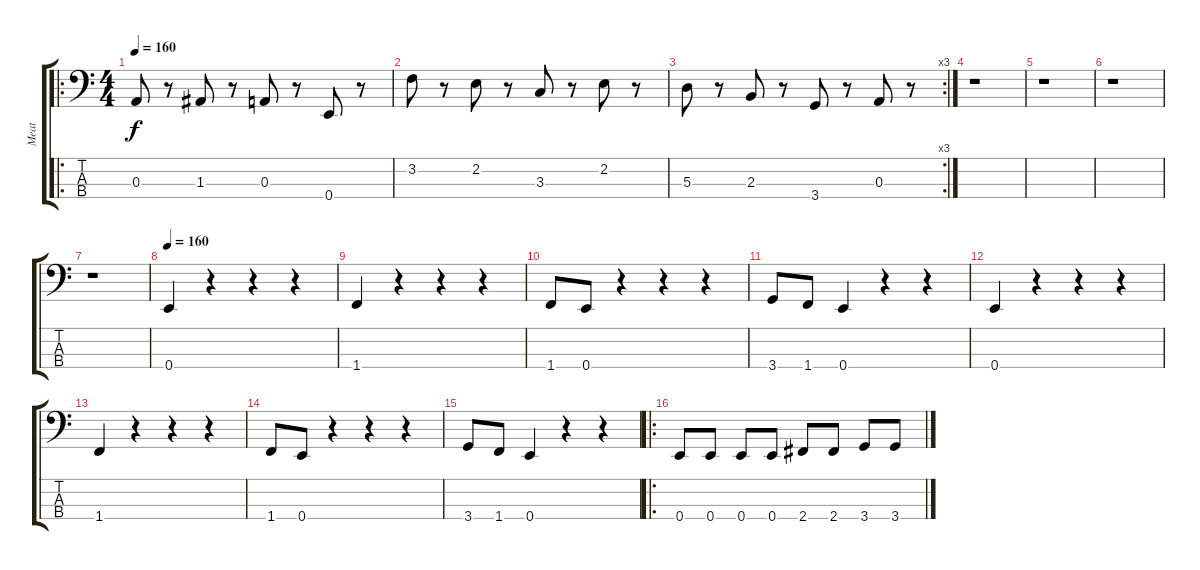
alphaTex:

\track ("Meat" "Meat") {instrument electricbasspick}
\staff {score tabs}
\tuning (G2 D2 A1 E1) {hide}
\ro
\ts (4 4)
\tempo 160
\tempo 120
\tempo 160
\clef f4
\ks c
0.3.8{dy f instrument electricbasspick} r.8 1.3.8 r.8 0.3.8 r.8 0.4.8 r.8 |
3.2.8 r.8 2.2.8 r.8 3.3.8 r.8 2.2.8 r.8 |
\rc 3
5.3.8 r.8 2.3.8 r.8 3.4.8 r.8 0.3.8 r.8 |
r.1 |
r.1 |
r.1 |
r.1 |
\tempo 160
0.4.4 r.4 r.4 r.4 |
1.4.4 r.4 r.4 r.4 |
1.4.8 0.4.8 r.4 r.4 r.4 |
3.4.8 1.4.8 0.4.4 r.4 r.4 |
0.4.4 r.4 r.4 r.4 |
1.4.4 r.4 r.4 r.4 |
1.4.8 0.4.8 r.4 r.4 r.4 |
3.4.8 1.4.8 0.4.4 r.4 r.4 |
\ro
0.4.8 0.4.8 0.4.8 0.4.8 2.4.8 2.4.8 3.4.8 3.4.8
